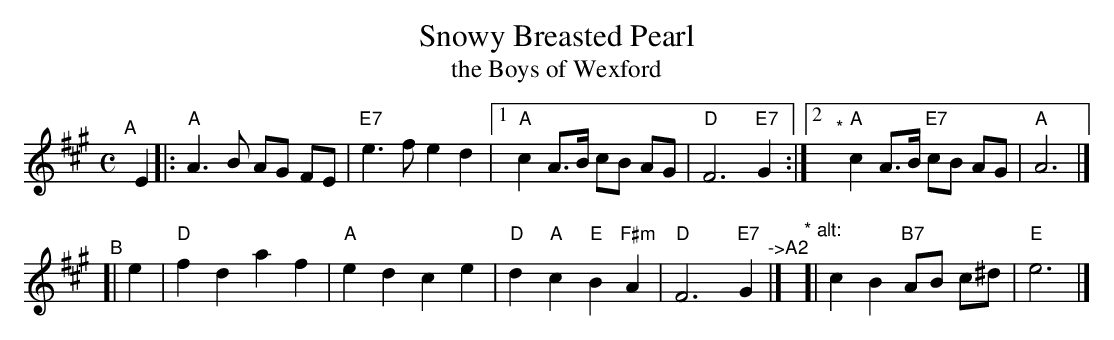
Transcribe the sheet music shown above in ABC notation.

X:1
T: Snowy Breasted Pearl
T: the Boys of Wexford
M: C
L: 1/8
K: A
"^A"[|]\
E2 |: "A"A3 B AG FE | "E7"e3 f e2 d2 |\
[1 "A"c2 A>B cB AG | "D"F6 "E7"G2 :|\
[2 "^*"y "A"c2 A>B "E7"cB AG | "A"A6 |]
"^B"[| e2 |\
"D"f2 d2 a2 f2 | "A"e2 d2 c2 e2 |\
"D"d2 "A"c2 "E"B2 "F#m"A2 | "D"F6 "E7"G2 "^->A2"|] y4 \
"* alt:"[| c2 B2 "B7"AB c^d | "E"e6 |]
